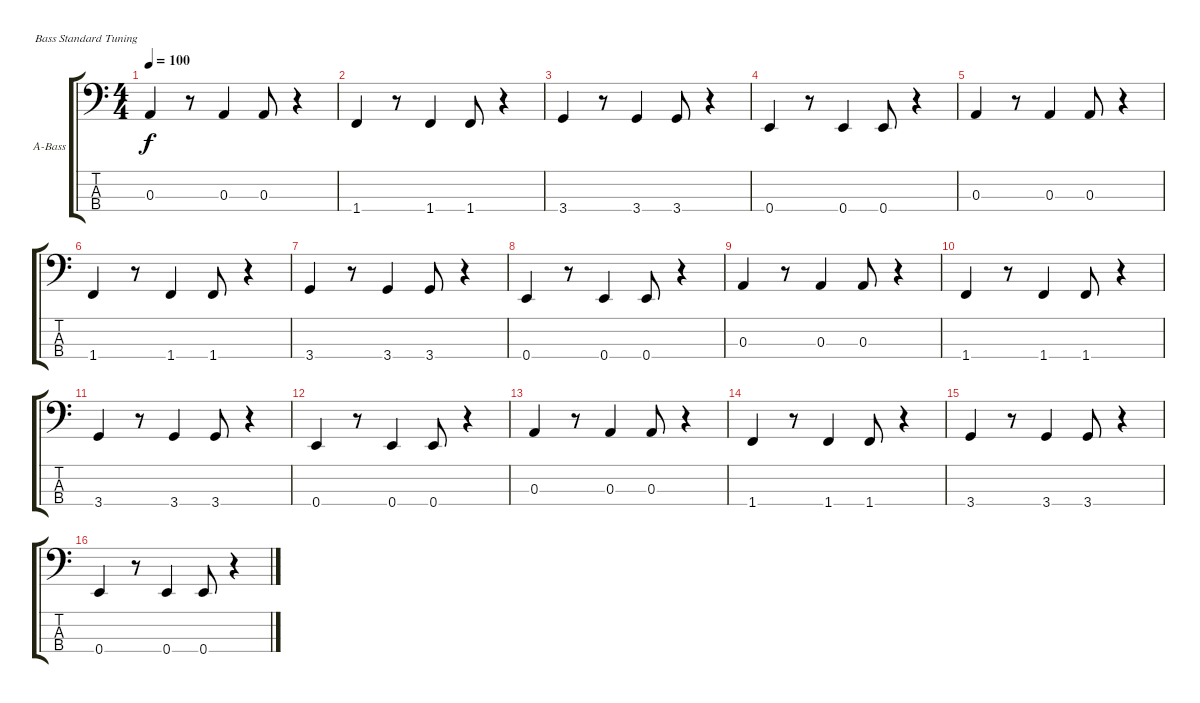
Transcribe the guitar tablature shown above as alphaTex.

\defaultSystemsLayout 4
\bracketExtendMode groupsimilarinstruments
\firstSystemTrackNameOrientation horizontal
\otherSystemsTrackNameOrientation horizontal
\track ("Bass" "A-Bass") {instrument acousticbass}
\staff {score tabs}
\tuning (G2 D2 A1 E1)
\ts (4 4)
\tempo 100
\clef f4
\scale
0.333333
\ks c
0.3.4{dy f} r.8 0.3.4 0.3.8 r.4 |
\scale
0.333333 1.4.4 r.8 1.4.4 1.4.8 r.4 |
\scale
0.333333 3.4.4 r.8 3.4.4 3.4.8 r.4 |
\scale
0.333333 0.4.4 r.8 0.4.4 0.4.8 r.4 |
\scale
0.333333 0.3.4 r.8 0.3.4 0.3.8 r.4 |
\scale
0.333333 1.4.4 r.8 1.4.4 1.4.8 r.4 |
\scale
0.333333 3.4.4 r.8 3.4.4 3.4.8 r.4 |
\scale
0.333333 0.4.4 r.8 0.4.4 0.4.8 r.4 |
\scale
0.333333 0.3.4 r.8 0.3.4 0.3.8 r.4 |
\scale
0.333333 1.4.4 r.8 1.4.4 1.4.8 r.4 |
\scale
0.333333 3.4.4 r.8 3.4.4 3.4.8 r.4 |
\scale
0.333333 0.4.4 r.8 0.4.4 0.4.8 r.4 |
\scale
0.333333 0.3.4 r.8 0.3.4 0.3.8 r.4 |
\scale
0.333333 1.4.4 r.8 1.4.4 1.4.8 r.4 |
\scale
0.333333 3.4.4 r.8 3.4.4 3.4.8 r.4 |
\scale
0.333333 0.4.4 r.8 0.4.4 0.4.8 r.4
